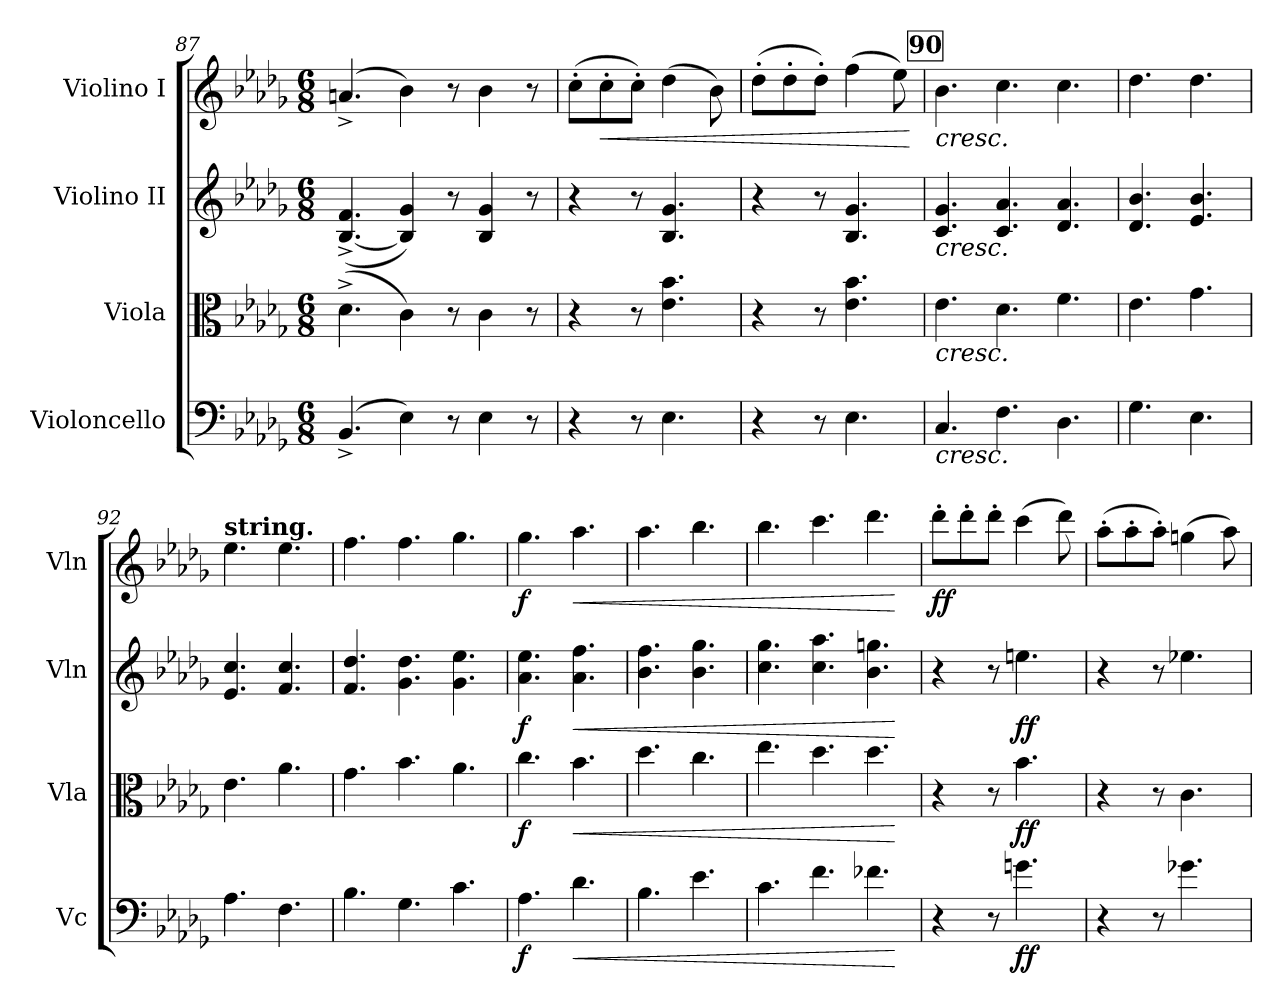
**kern	**dynam	**kern	**dynam	**kern	**dynam	**kern	**dynam
*part4	*part4	*part3	*part3	*part2	*part2	*part1	*part1
*staff4	*staff4	*staff3	*staff3	*staff2	*staff2	*staff1	*staff1
*I"Violoncello	*	*I"Viola	*	*I"Violino II	*	*I"Violino I	*
*I'Vc	*	*I'Vla	*	*I'Vln	*	*I'Vln	*
!!LO:PB:g=z
*clefF4	*	*clefC3	*	*clefG2	*	*clefG2	*
*k[b-e-a-d-g-]	*	*k[b-e-a-d-g-]	*	*k[b-e-a-d-g-]	*	*k[b-e-a-d-g-]	*
*M6/8	*	*M6/8	*	*M6/8	*	*M6/8	*
=87	=87	=87	=87	=87	=87	=87	=87
(>4.BB-^/	.	(>4.d-^\	.	(>[4.B-/^ 4.f/^	.	(>4.an^/	.
4E-\)	.	4c\)	.	4B-/] 4g-/)	.	4b-\)	.
8r	.	8r	.	8r	.	8r	.
4E-\	.	4c\	.	4B-/ 4g-/	.	4b-\	.
8r	.	8r	.	8r	.	8r	.
=88	=88	=88	=88	=88	=88	=88	=88
4r	.	4r	.	4r	.	(>8cc'\L	.
!	!	!	!	!	!	!	!LO:HP:b
.	.	.	.	.	.	8cc'\	<
8r	.	8r	.	8r	.	8cc'\J)	.
4.E-\	.	4.e-\ 4.b-\	.	4.B-/ 4.g-/	.	(>4dd-\	.
.	.	.	.	.	.	8b-\)	.
=89	=89	=89	=89	=89	=89	=89	=89
4r	.	4r	.	4r	.	(>8dd-'\L	.
.	.	.	.	.	.	8dd-'\	.
8r	.	8r	.	8r	.	8dd-'\J)	.
4.E-\	.	4.e-\ 4.b-\	.	4.B-/ 4.g-/	.	(>4ff\	.
.	.	.	.	.	.	8ee-\)	.
.	.	.	.	.	.	.	[
!!LO:REH:place=s1:a:B:fs=14:t=90
=90	=90	=90	=90	=90	=90	=90	=90
!	!	!	!	!	!	!LO:TX:b:i:t=cresc.	!
!	!	!	!	!LO:TX:b:i:t=cresc.	!	!	!
!	!	!LO:TX:b:i:t=cresc.	!	!	!	!	!
!LO:TX:b:i:t=cresc.	!	!	!	!	!	!	!
4.C/	.	4.e-\	.	4.c/ 4.g-/	.	4.b-\	.
4.F\	.	4.d-\	.	4.c/ 4.a-/	.	4.cc\	.
4.D-\	.	4.f\	.	4.d-/ 4.a-/	.	4.cc\	.
=91	=91	=91	=91	=91	=91	=91	=91
4.G-\	.	4.e-\	.	4.d-/ 4.b-/	.	4.dd-\	.
4.E-\	.	4.g-\	.	4.e-/ 4.b-/	.	4.dd-\	.
=92	=92	=92	=92	=92	=92	=92	=92
!	!	!	!	!	!	!LO:TX:a:B:t=string.	!
4.A-\	.	4.e-\	.	4.e-/ 4.cc/	.	4.ee-\	.
4.F\	.	4.a-\	.	4.f/ 4.cc/	.	4.ee-\	.
=93	=93	=93	=93	=93	=93	=93	=93
4.B-\	.	4.g-\	.	4.f/ 4.dd-/	.	4.ff\	.
4.G-\	.	4.b-\	.	4.g-\ 4.dd-\	.	4.ff\	.
4.c\	.	4.a-\	.	4.g-\ 4.ee-\	.	4.gg-\	.
=94	=94	=94	=94	=94	=94	=94	=94
!	!LO:DY:b	!	!LO:DY:b	!	!LO:DY:b	!	!LO:DY:b
4.A-\	f	4.cc\	f	4.a-\ 4.ee-\	f	4.gg-\	f
!	!LO:HP:b	!	!LO:HP:b	!	!LO:HP:b	!	!LO:HP:b
4.d-\	<	4.b-\	<	4.a-\ 4.ff\	<	4.aa-\	<
=95	=95	=95	=95	=95	=95	=95	=95
4.B-\	.	4.dd-\	.	4.b-\ 4.ff\	.	4.aa-\	.
4.e-\	.	4.cc\	.	4.b-\ 4.gg-\	.	4.bb-\	.
=96	=96	=96	=96	=96	=96	=96	=96
4.c\	.	4.ee-\	.	4.cc\ 4.gg-\	.	4.bb-\	.
4.f\	.	4.dd-\	.	4.cc\ 4.aa-\	.	4.ccc\	.
4.f-X\	.	4.dd-\	.	4.b-\ 4.ggn\	.	4.ddd-\	.
.	[	.	[	.	[	.	[
=97	=97	=97	=97	=97	=97	=97	=97
!	!	!	!	!	!	!	!LO:DY:b
4r	.	4r	.	4r	.	8ddd-'\L	ff
.	.	.	.	.	.	8ddd-'\	.
8r	.	8r	.	8r	.	8ddd-'\J	.
!	!LO:DY:b	!	!LO:DY:b	!	!LO:DY:b	!	!
4.gn\	ff	4.b-\	ff	4.een\	ff	(>4ccc\	.
.	.	.	.	.	.	8ddd-\)	.
=98	=98	=98	=98	=98	=98	=98	=98
4r	.	4r	.	4r	.	(>8aa-'\L	.
.	.	.	.	.	.	8aa-'\	.
8r	.	8r	.	8r	.	8aa-'\J)	.
4.g-X\	.	4.c\	.	4.ee-X\	.	(>4ggn\	.
.	.	.	.	.	.	8aa-\)	.
=	=	=	=	=	=	=	=
*-	*-	*-	*-	*-	*-	*-	*-
